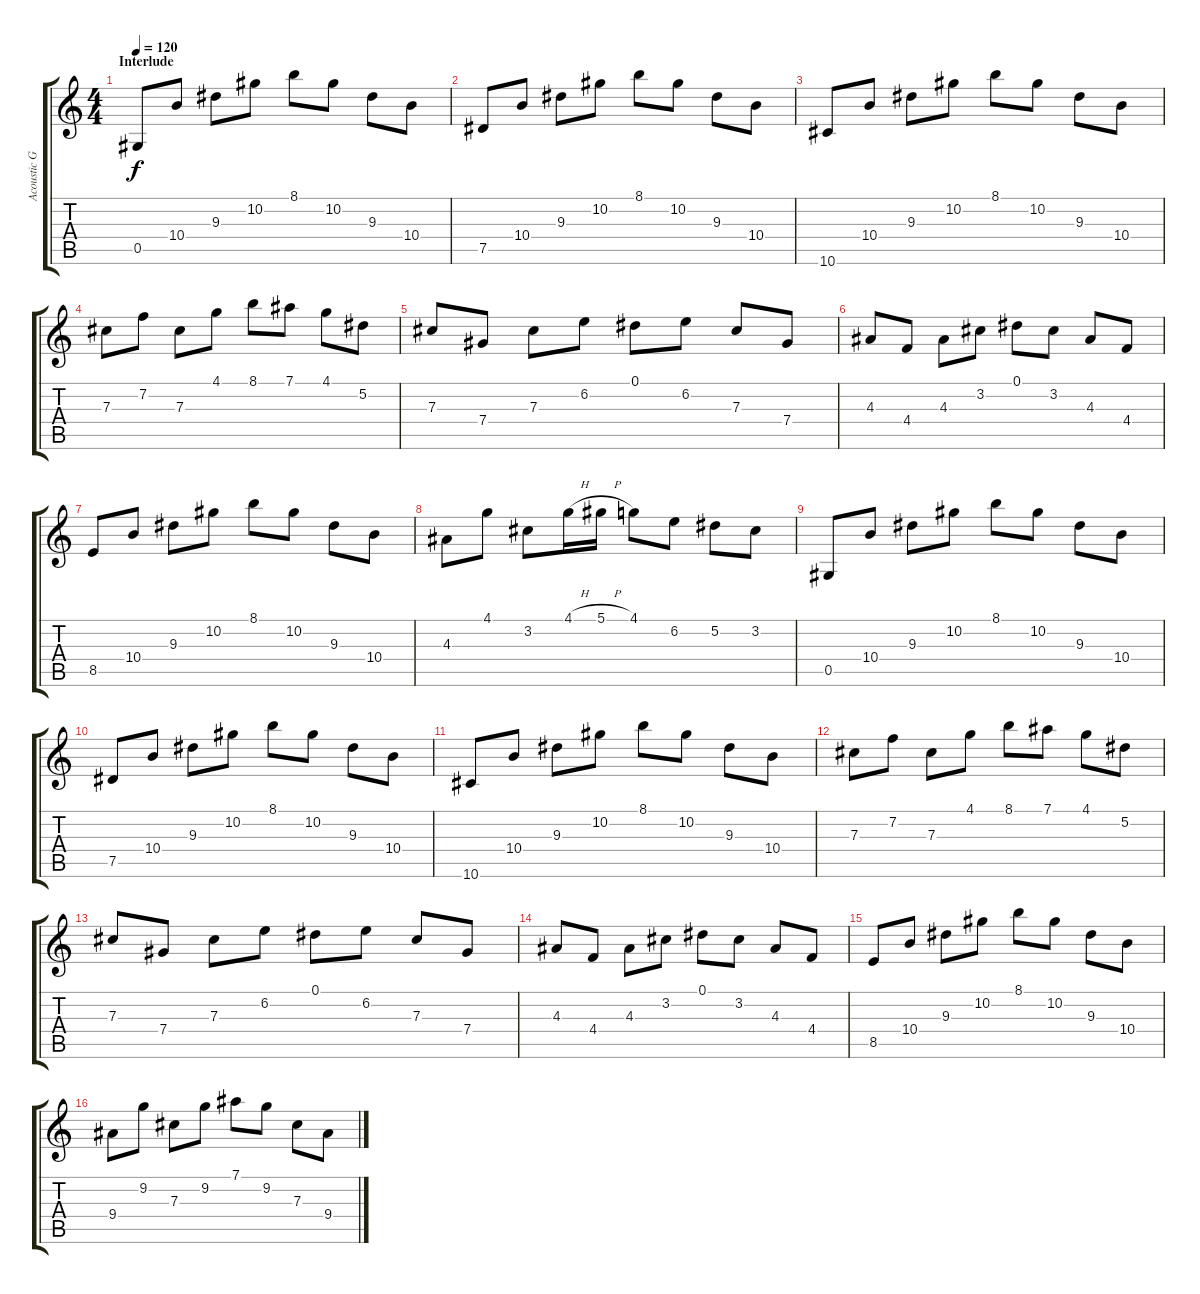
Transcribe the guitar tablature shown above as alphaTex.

\track ("Acoustic Guitar (Marty Friedman)" "Acoustic G") {instrument acousticguitarsteel}
\staff {score tabs}
\tuning (Eb4 Bb3 Gb3 Db3 Ab2 Eb2) {hide}
\ts (4 4)
\section ("" "Interlude")
\tempo 120
\clef g2
\ks c
0.5.8{dy f} 10.4.8 9.3.8 10.2.8 8.1.8 10.2.8 9.3.8 10.4.8 |
7.5.8 10.4.8 9.3.8 10.2.8 8.1.8 10.2.8 9.3.8 10.4.8 |
10.6.8 10.4.8 9.3.8 10.2.8 8.1.8 10.2.8 9.3.8 10.4.8 |
7.3.8 7.2.8 7.3.8 4.1.8 8.1.8 7.1.8 4.1.8 5.2.8 |
7.3.8 7.4.8 7.3.8 6.2.8 0.1.8 6.2.8 7.3.8 7.4.8 |
4.3.8 4.4.8 4.3.8 3.2.8 0.1.8 3.2.8 4.3.8 4.4.8 |
8.5.8 10.4.8 9.3.8 10.2.8 8.1.8 10.2.8 9.3.8 10.4.8 |
4.3.8 4.1.8 3.2.8 4.1{h}.16 5.1{h}.16 4.1.8 6.2.8 5.2.8 3.2.8 |
0.5.8 10.4.8 9.3.8 10.2.8 8.1.8 10.2.8 9.3.8 10.4.8 |
7.5.8 10.4.8 9.3.8 10.2.8 8.1.8 10.2.8 9.3.8 10.4.8 |
10.6.8 10.4.8 9.3.8 10.2.8 8.1.8 10.2.8 9.3.8 10.4.8 |
7.3.8 7.2.8 7.3.8 4.1.8 8.1.8 7.1.8 4.1.8 5.2.8 |
7.3.8 7.4.8 7.3.8 6.2.8 0.1.8 6.2.8 7.3.8 7.4.8 |
4.3.8 4.4.8 4.3.8 3.2.8 0.1.8 3.2.8 4.3.8 4.4.8 |
8.5.8 10.4.8 9.3.8 10.2.8 8.1.8 10.2.8 9.3.8 10.4.8 |
9.4.8 9.2.8 7.3.8 9.2.8 7.1.8 9.2.8 7.3.8 9.4.8
